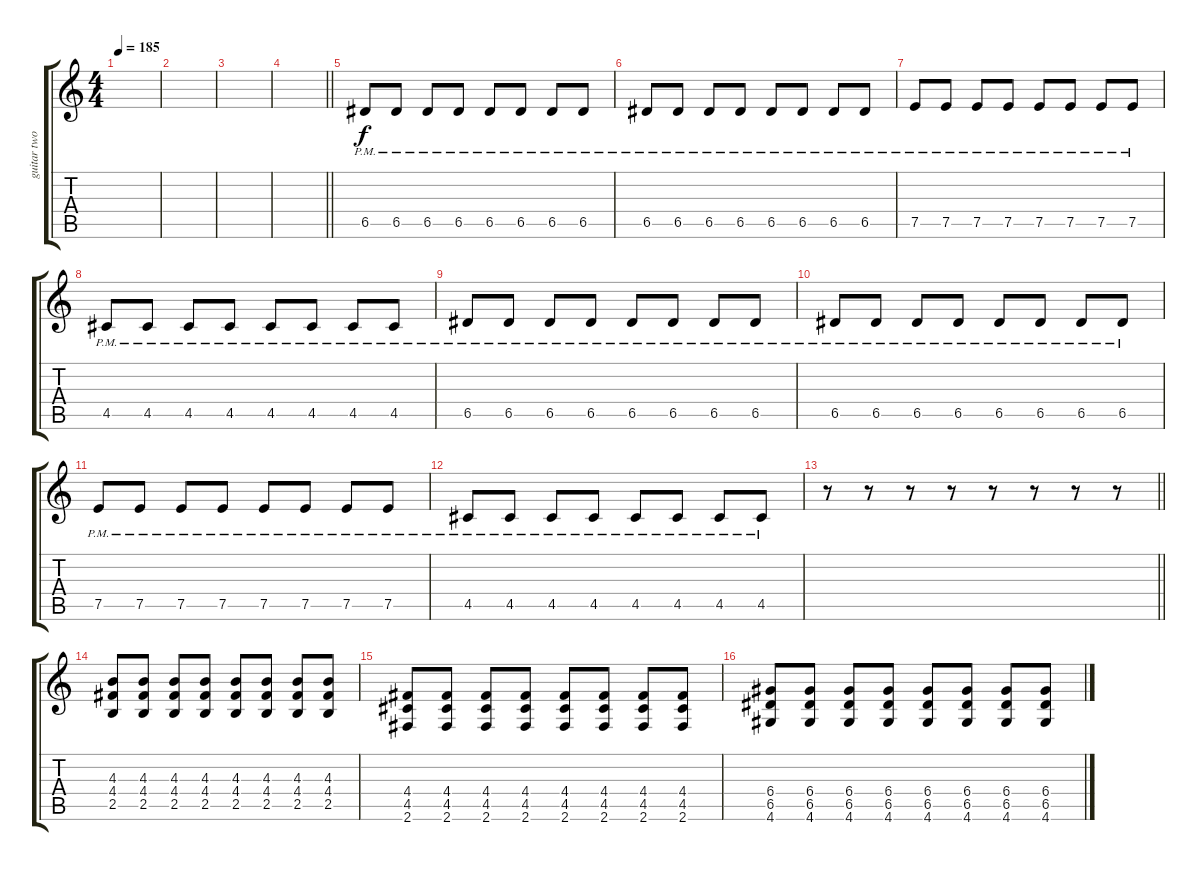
\track ("guitar two" "guitar two") {instrument overdrivenguitar}
\staff {score tabs}
\tuning (E4 B3 G3 D3 A2 E2) {hide}
\ts (4 4)
\tempo 185
\clef g2
\ks c
|
|
|
\barLineRight lightlight
|
6.5{pm}.8 6.5{pm}.8 6.5{pm}.8 6.5{pm}.8 6.5{pm}.8 6.5{pm}.8 6.5{pm}.8 6.5{pm}.8 |
6.5{pm}.8 6.5{pm}.8 6.5{pm}.8 6.5{pm}.8 6.5{pm}.8 6.5{pm}.8 6.5{pm}.8 6.5{pm}.8 |
7.5{pm}.8 7.5{pm}.8 7.5{pm}.8 7.5{pm}.8 7.5{pm}.8 7.5{pm}.8 7.5{pm}.8 7.5{pm}.8 |
4.5{pm}.8 4.5{pm}.8 4.5{pm}.8 4.5{pm}.8 4.5{pm}.8 4.5{pm}.8 4.5{pm}.8 4.5{pm}.8 |
6.5{pm}.8 6.5{pm}.8 6.5{pm}.8 6.5{pm}.8 6.5{pm}.8 6.5{pm}.8 6.5{pm}.8 6.5{pm}.8 |
6.5{pm}.8 6.5{pm}.8 6.5{pm}.8 6.5{pm}.8 6.5{pm}.8 6.5{pm}.8 6.5{pm}.8 6.5{pm}.8 |
7.5{pm}.8 7.5{pm}.8 7.5{pm}.8 7.5{pm}.8 7.5{pm}.8 7.5{pm}.8 7.5{pm}.8 7.5{pm}.8 |
4.5{pm}.8 4.5{pm}.8 4.5{pm}.8 4.5{pm}.8 4.5{pm}.8 4.5{pm}.8 4.5{pm}.8 4.5{pm}.8 |
\barLineRight lightlight
r.8 r.8 r.8 r.8 r.8 r.8 r.8 r.8 |
(4.3 4.4 2.5).8{instrument distortionguitar} (4.3 4.4 2.5).8 (4.3 4.4 2.5).8 (4.3 4.4 2.5).8 (4.3 4.4 2.5).8 (4.3 4.4 2.5).8 (4.3 4.4 2.5).8 (4.3 4.4 2.5).8 |
(4.4 4.5 2.6).8 (4.4 4.5 2.6).8 (4.4 4.5 2.6).8 (4.4 4.5 2.6).8 (4.4 4.5 2.6).8 (4.4 4.5 2.6).8 (4.4 4.5 2.6).8 (4.4 4.5 2.6).8 |
(6.4 6.5 4.6).8 (6.4 6.5 4.6).8 (6.4 6.5 4.6).8 (6.4 6.5 4.6).8 (6.4 6.5 4.6).8 (6.4 6.5 4.6).8 (6.4 6.5 4.6).8 (6.4 6.5 4.6).8
